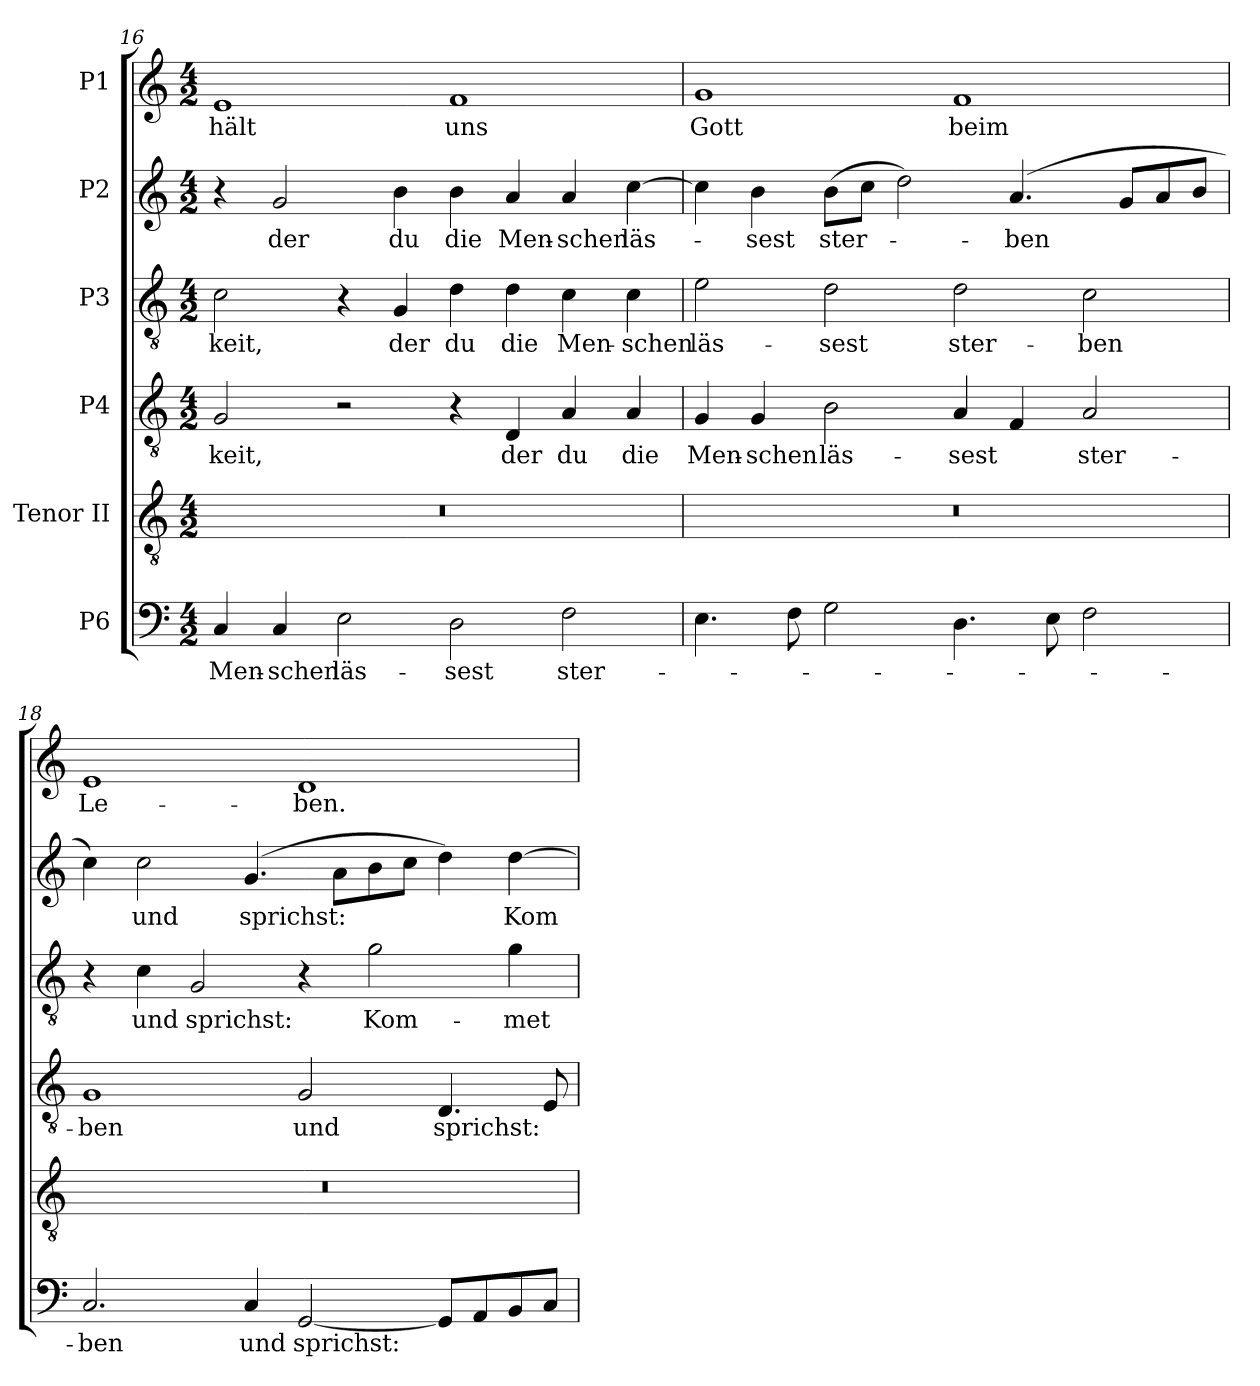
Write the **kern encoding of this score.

**kern	**text	**kern	**kern	**text	**kern	**text	**kern	**text	**kern	**text
*part6	*part6	*part5	*part4	*part4	*part3	*part3	*part2	*part2	*part1	*part1
*staff6	*staff6	*staff5	*staff4	*staff4	*staff3	*staff3	*staff2	*staff2	*staff1	*staff1
*I"P6	*	*I"Tenor II	*I"P4	*	*I"P3	*	*I"P2	*	*I"P1	*
*clefF4	*	*clefGv2	*clefGv2	*	*clefGv2	*	*clefG2	*	*clefG2	*
*	*	*ITrd7c12	*ITrd7c12	*	*ITrd7c12	*	*	*	*	*
*k[]	*	*k[]	*k[]	*	*k[]	*	*k[]	*	*k[]	*
*C:	*	*C:	*C:	*	*C:	*	*C:	*	*C:	*
*M4/2	*	*M4/2	*M4/2	*	*M4/2	*	*M4/2	*	*M4/2	*
=16	=16	=16	=16	=16	=16	=16	=16	=16	=16	=16
!	!LO:LY:b:color=#000000	!LO:N:vis=1	!	!	!	!	!	!	!	!
!	!	!	!	!LO:LY:b:color=#000000	!	!	!	!	!	!
!	!	!	!	!	!	!LO:LY:b:color=#000000	!	!	!	!
!	!	!	!	!	!	!	!	!	!	!LO:LY:b:color=#000000
4Ci/	Men-	0r	2GGi/	-keit,	2Ci\	-keit,	4r	.	1ei	-hält
!	!LO:LY:b:color=#000000	!	!	!	!	!	!	!	!	!
!	!	!	!	!	!	!	!	!LO:LY:b:color=#000000	!	!
4Ci/	-schen	.	.	.	.	.	2gi/	der	.	.
!	!LO:LY:b:color=#000000	!	!	!	!	!	!	!	!	!
2Ei\	läs-	.	2r	.	4r	.	.	.	.	.
!	!	!	!	!	!	!LO:LY:b:color=#000000	!	!	!	!
!	!	!	!	!	!	!	!	!LO:LY:b:color=#000000	!	!
.	.	.	.	.	4GGi/	der	4bi\	du	.	.
!	!LO:LY:b:color=#000000	!	!	!	!	!	!	!	!	!
!	!	!	!	!	!	!LO:LY:b:color=#000000	!	!	!	!
!	!	!	!	!	!	!	!	!LO:LY:b:color=#000000	!	!
!	!	!	!	!	!	!	!	!	!	!LO:LY:b:color=#000000
2Di\	-sest	.	4r	.	4Di\	du	4bi\	die	1fi	uns
!	!	!	!	!LO:LY:b:color=#000000	!	!	!	!	!	!
!	!	!	!	!	!	!LO:LY:b:color=#000000	!	!	!	!
!	!	!	!	!	!	!	!	!LO:LY:b:color=#000000	!	!
.	.	.	4DDi/	der	4Di\	die	4ai/	Men-	.	.
!	!LO:LY:b:color=#000000	!	!	!	!	!	!	!	!	!
!	!	!	!	!LO:LY:b:color=#000000	!	!	!	!	!	!
!	!	!	!	!	!	!LO:LY:b:color=#000000	!	!	!	!
!	!	!	!	!	!	!	!	!LO:LY:b:color=#000000	!	!
2Fi\	ster-	.	4AAi/	du	4Ci\	Men-	4ai/	-schen	.	.
!	!	!	!	!LO:LY:b:color=#000000	!	!	!	!	!	!
!	!	!	!	!	!	!LO:LY:b:color=#000000	!	!	!	!
!	!	!	!	!	!	!	!	!LO:LY:b:color=#000000	!	!
.	.	.	4AAi/	die	4Ci\	-schen	[4cci\	läs-	.	.
!!LO:PB:g=z
=17	=17	=17	=17	=17	=17	=17	=17	=17	=17	=17
!	!	!LO:N:vis=1	!	!	!	!	!	!	!	!
!	!	!	!	!LO:LY:b:color=#000000	!	!	!	!	!	!
!	!	!	!	!	!	!LO:LY:b:color=#000000	!	!	!	!
!	!	!	!	!	!	!	!	!	!	!LO:LY:b:color=#000000
4.Ei\	.	0r	4GGi/	Men-	2Ei\	läs-	4cci\]	.	1gi	Gott
!	!	!	!	!LO:LY:b:color=#000000	!	!	!	!	!	!
!	!	!	!	!	!	!	!	!LO:LY:b:color=#000000	!	!
.	.	.	4GGi/	-schen	.	.	4bi\	-sest	.	.
8Fi\	.	.	.	.	.	.	.	.	.	.
!	!	!	!	!LO:LY:b:color=#000000	!	!	!	!	!	!
!	!	!	!	!	!	!LO:LY:b:color=#000000	!	!	!	!
!	!	!	!	!	!	!	!	!LO:LY:b:color=#000000	!	!
2Gi\	.	.	2BBi\	läs-	2Di\	-sest	(8bi\L	ster-	.	.
.	.	.	.	.	.	.	8cci\J	.	.	.
.	.	.	.	.	.	.	2ddi\)	.	.	.
!	!	!	!	!LO:LY:b:color=#000000	!	!	!	!	!	!
!	!	!	!	!	!	!LO:LY:b:color=#000000	!	!	!	!
!	!	!	!	!	!	!	!	!	!	!LO:LY:b:color=#000000
4.Di\	.	.	4AAi/	-sest	2Di\	ster-	.	.	1fi	beim
!	!	!	!	!	!	!	!	!LO:LY:b:color=#000000	!	!
.	.	.	4FFi/	.	.	.	(4.ai/	-ben	.	.
8Ei\	.	.	.	.	.	.	.	.	.	.
!	!	!	!	!LO:LY:b:color=#000000	!	!	!	!	!	!
!	!	!	!	!	!	!LO:LY:b:color=#000000	!	!	!	!
2Fi\	.	.	2AAi/	ster-	2Ci\	-ben	.	.	.	.
.	.	.	.	.	.	.	8gi/L	.	.	.
.	.	.	.	.	.	.	8ai/	.	.	.
.	.	.	.	.	.	.	8bi/J	.	.	.
=18	=18	=18	=18	=18	=18	=18	=18	=18	=18	=18
!	!LO:LY:b:color=#000000	!LO:N:vis=1	!	!	!	!	!	!	!	!
!	!	!	!	!LO:LY:b:color=#000000	!	!	!	!	!	!
!	!	!	!	!	!	!	!	!	!	!LO:LY:b:color=#000000
2.Ci/	-ben	0r	1GGi	-ben	4r	.	4cci\)	.	1ei	Le-
!	!	!	!	!	!	!LO:LY:b:color=#000000	!	!	!	!
!	!	!	!	!	!	!	!	!LO:LY:b:color=#000000	!	!
.	.	.	.	.	4Ci\	und	2cci\	und	.	.
!	!	!	!	!	!	!LO:LY:b:color=#000000	!	!	!	!
.	.	.	.	.	2GGi/	sprichst:	.	.	.	.
!	!LO:LY:b:color=#000000	!	!	!	!	!	!	!	!	!
!	!	!	!	!	!	!	!	!LO:LY:b:color=#000000	!	!
4Ci/	und	.	.	.	.	.	(4.gi/	sprichst:	.	.
!	!LO:LY:b:color=#000000	!	!	!	!	!	!	!	!	!
!	!	!	!	!LO:LY:b:color=#000000	!	!	!	!	!	!
!	!	!	!	!	!	!	!	!	!	!LO:LY:b:color=#000000
[2GGi/	sprichst:	.	2GGi/	und	4r	.	.	.	1di	-ben.
.	.	.	.	.	.	.	8ai\L	.	.	.
!	!	!	!	!	!	!LO:LY:b:color=#000000	!	!	!	!
.	.	.	.	.	2Gi\	Kom-	8bi\	.	.	.
.	.	.	.	.	.	.	8cci\J	.	.	.
!	!	!	!	!LO:LY:b:color=#000000	!	!	!	!	!	!
8GGi/L]	.	.	4.DDi/	sprichst:	.	.	4ddi\)	.	.	.
8AAi/	.	.	.	.	.	.	.	.	.	.
!	!	!	!	!	!	!LO:LY:b:color=#000000	!	!	!	!
!	!	!	!	!	!	!	!	!LO:LY:b:color=#000000	!	!
8BBi/	.	.	.	.	4Gi\	-met	[4ddi\	Kom-	.	.
8Ci/J	.	.	8EEi/	.	.	.	.	.	.	.
=	=	=	=	=	=	=	=	=	=	=
*-	*-	*-	*-	*-	*-	*-	*-	*-	*-	*-
